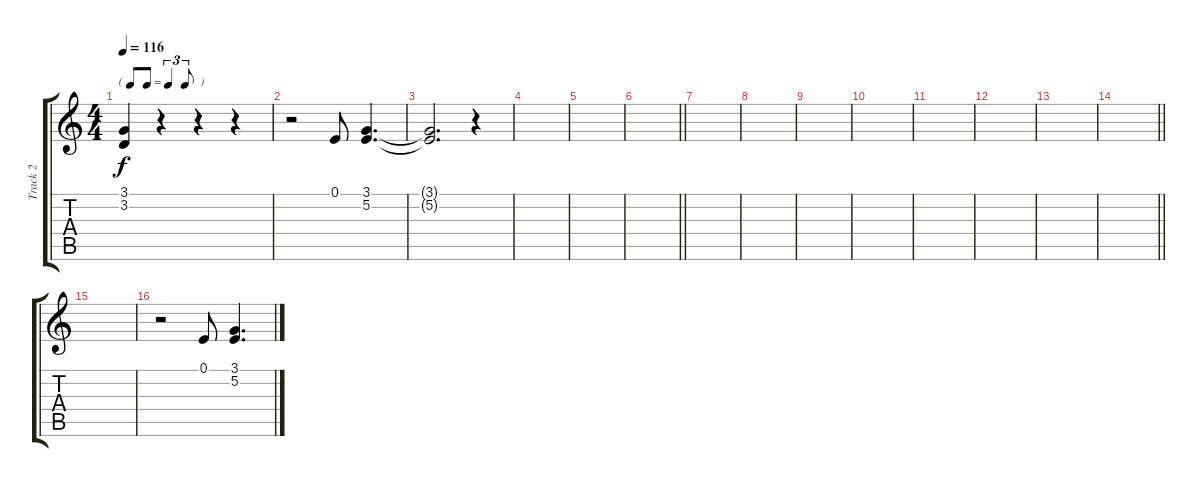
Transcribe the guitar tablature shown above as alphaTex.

\track ("Track 2" "Track 2") {instrument choiraahs}
\staff {score tabs}
\tuning (E4 B3 G3 D3 A2 E2) {hide}
\ts (4 4)
\tf triplet8th
\tempo 116
\clef g2
\ks c
(3.1{t} 3.2{t}).4{dy f} r.4 r.4 r.4 |
r.2 0.1.8 (3.1 5.2).4{d} |
(3.1{t} 5.2{t}).2{d} r.4 |
|
|
\barLineRight lightlight
|
|
|
|
|
|
|
|
\barLineRight lightlight
|
|
r.2 0.1.8 (3.1 5.2).4{d}
